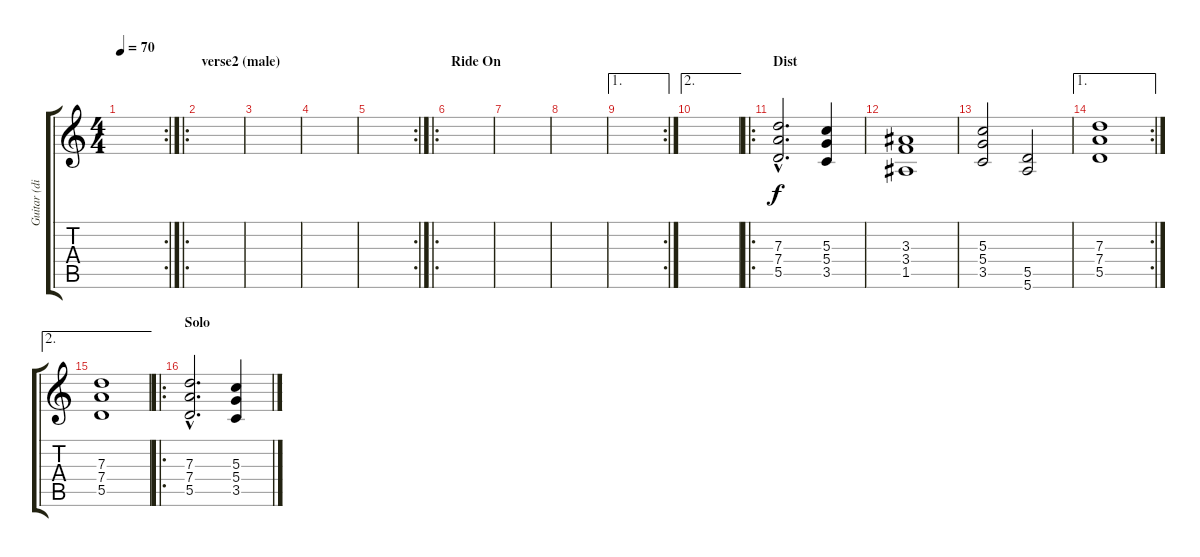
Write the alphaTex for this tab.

\track ("Guitar (dist)" "Guitar (di") {instrument distortionguitar}
\staff {score tabs}
\tuning (E4 B3 G3 D3 A2 E2) {hide}
\rc 2
\ts (4 4)
\tempo 70
\clef g2
\ks c
|
\ro
\section ("" "verse2 (male)")
|
|
|
\rc 2
|
\ro
\section ("" "Ride On")
|
|
|
\ae 1
\rc 2
|
\ae 2
|
\ro
\section ("" "Dist")
(7.3{hac} 7.4{hac} 5.5{hac}).2{d} (5.3 5.4 3.5).4 |
(3.3 3.4 1.5).1 |
(5.3 5.4 3.5).2 (5.5 5.6).2 |
\ae 1
\rc 2
(7.3 7.4 5.5).1 |
\ae 2
(7.3 7.4 5.5).1 |
\ro
\section ("" "Solo")
(7.3{hac} 7.4{hac} 5.5{hac}).2{d} (5.3 5.4 3.5).4
